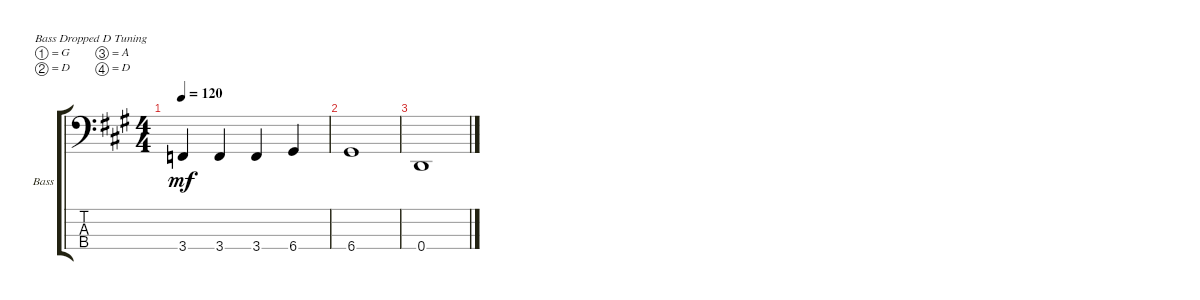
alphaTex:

\defaultSystemsLayout 4
\bracketExtendMode groupsimilarinstruments
\firstSystemTrackNameOrientation horizontal
\otherSystemsTrackNameOrientation horizontal
\track ("Baixo" "Bass") {multiBarRest instrument electricbassfinger}
\staff {score tabs}
\tuning (G2 D2 A1 D1)
\ts (4 4)
\tempo 120
\clef f4
\ks a
3.4.4{dy mf} 3.4.4 3.4.4 6.4.4 |
6.4.1 |
0.4.1
